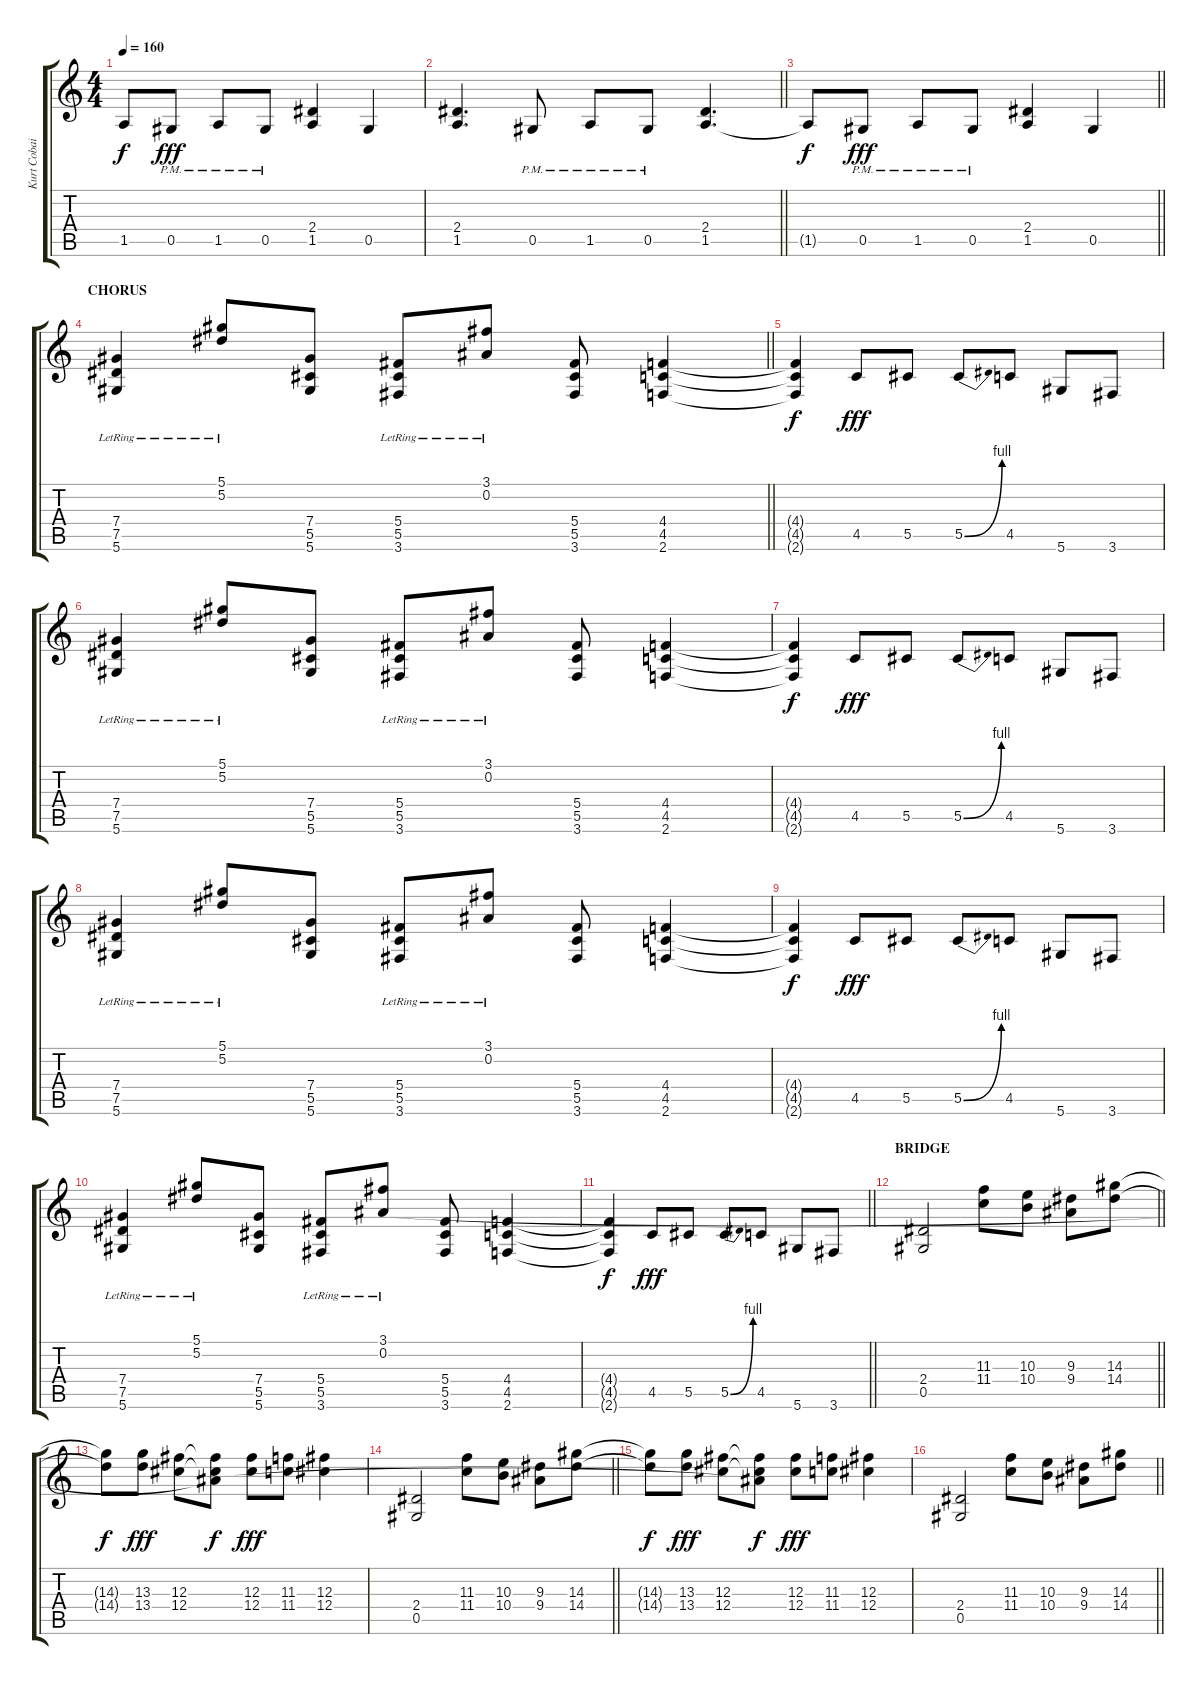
\track ("Kurt Cobain" "Kurt Cobai") {instrument distortionguitar}
\staff {score tabs}
\tuning (Eb4 Bb3 Gb3 Db3 Ab2 Eb2) {hide}
\ts (4 4)
\tempo 160
\clef g2
\ks c
1.5{t}.8{dy f} 0.5{pm}.8{dy fff} 1.5{pm}.8 0.5{pm}.8 (2.4 1.5).4 0.5.4 |
\barLineRight lightlight
(2.4 1.5).4{d} 0.5{pm}.8 1.5{pm}.8 0.5{pm}.8 (2.4 1.5).4{d} |
\barLineRight lightlight
1.5{t}.8{dy f} 0.5{pm}.8{dy fff} 1.5{pm}.8 0.5{pm}.8 (2.4 1.5).4 0.5.4 |
\section ("" "CHORUS")
\barLineRight lightlight
(7.4{lr} 7.5{lr} 5.6{lr}).4 (5.1{lr} 5.2{lr}).8 (7.4 5.5 5.6).8 (5.4{lr} 5.5{lr} 3.6{lr}).8 (3.1{lr} 0.2{lr}).8 (5.4 5.5 3.6).8 (4.4 4.5 2.6).4 |
(4.4{t} 4.5{t} 2.6{t}).4{dy f} 4.5.8{dy fff} 5.5.8 5.5{be (bend 0 0 60 4)}.8 4.5.8 5.6.8 3.6.8 |
(7.4{lr} 7.5{lr} 5.6{lr}).4 (5.1{lr} 5.2{lr}).8 (7.4 5.5 5.6).8 (5.4{lr} 5.5{lr} 3.6{lr}).8 (3.1{lr} 0.2{lr}).8 (5.4 5.5 3.6).8 (4.4 4.5 2.6).4 |
(4.4{t} 4.5{t} 2.6{t}).4{dy f} 4.5.8{dy fff} 5.5.8 5.5{be (bend 0 0 60 4)}.8 4.5.8 5.6.8 3.6.8 |
(7.4{lr} 7.5{lr} 5.6{lr}).4 (5.1{lr} 5.2{lr}).8 (7.4 5.5 5.6).8 (5.4{lr} 5.5{lr} 3.6{lr}).8 (3.1{lr} 0.2{lr}).8 (5.4 5.5 3.6).8 (4.4 4.5 2.6).4 |
(4.4{t} 4.5{t} 2.6{t}).4{dy f} 4.5.8{dy fff} 5.5.8 5.5{be (bend 0 0 60 4)}.8 4.5.8 5.6.8 3.6.8 |
(7.4{lr} 7.5{lr} 5.6{lr}).4 (5.1{lr} 5.2{lr}).8 (7.4 5.5 5.6).8 (5.4{lr} 5.5{lr} 3.6{lr}).8 (3.1{lr} 0.2{lr}).8 (5.4 5.5 3.6).8 (4.4 4.5 2.6).4 |
\barLineRight lightlight
(4.4{t} 4.5{t} 2.6{t}).4{dy f} 4.5.8{dy fff} 5.5.8 5.5{be (bend 0 0 60 4)}.8 4.5.8 5.6.8 3.6.8 |
\section ("" "BRIDGE")
\barLineRight lightlight
(2.4 0.5).2 (11.3 11.4).8 (10.3 10.4).8 (9.3 9.4).8 (14.3 14.4).8 |
(14.3{t} 14.4{t}).8{dy f} (13.3 13.4).8{dy fff} (12.3 12.4).8 (0.2{t} 12.3{t} 12.4{t}).8{dy f} (12.3 12.4).8{dy fff} (11.3 11.4).8 (12.3 12.4).4 |
\barLineRight lightlight
(2.4 0.5).2 (11.3 11.4).8 (10.3 10.4).8 (9.3 9.4).8 (14.3 14.4).8 |
(14.3{t} 14.4{t}).8{dy f} (13.3 13.4).8{dy fff} (12.3 12.4).8 (0.2{t} 12.3{t} 12.4{t}).8{dy f} (12.3 12.4).8{dy fff} (11.3 11.4).8 (12.3 12.4).4 |
\barLineRight lightlight
(2.4 0.5).2 (11.3 11.4).8 (10.3 10.4).8 (9.3 9.4).8 (14.3 14.4).8
